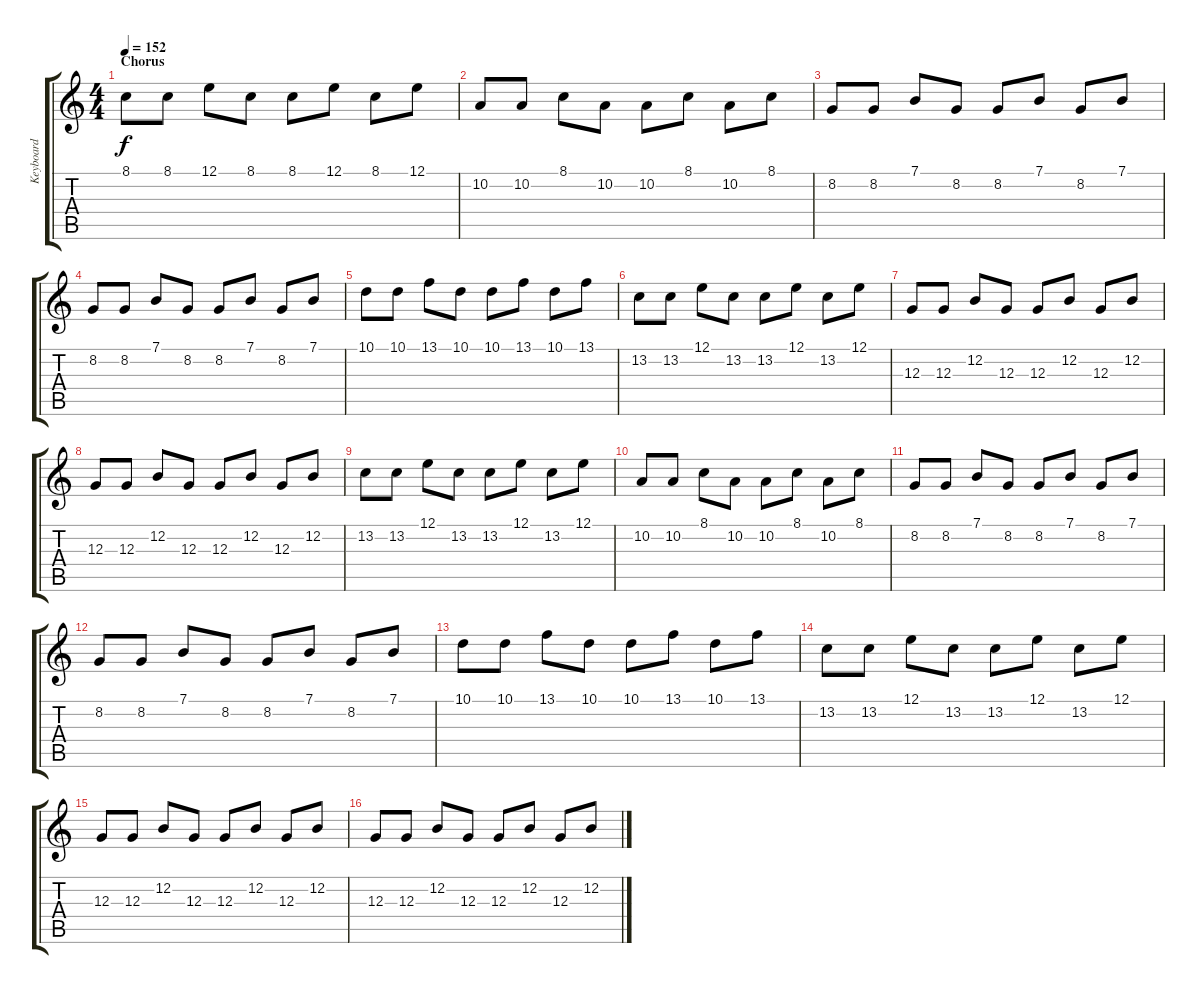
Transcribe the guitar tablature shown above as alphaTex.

\track ("Keyboard" "Keyboard") {instrument stringensemble1}
\staff {score tabs}
\tuning (E4 B3 G3 D3 A2 E2) {hide}
\ts (4 4)
\section ("" "Chorus")
\tempo 152
\clef g2
\ks c
8.1.8{dy f} 8.1.8 12.1.8 8.1.8 8.1.8 12.1.8 8.1.8 12.1.8 |
10.2.8 10.2.8 8.1.8 10.2.8 10.2.8 8.1.8 10.2.8 8.1.8 |
8.2.8 8.2.8 7.1.8 8.2.8 8.2.8 7.1.8 8.2.8 7.1.8 |
8.2.8 8.2.8 7.1.8 8.2.8 8.2.8 7.1.8 8.2.8 7.1.8 |
10.1.8 10.1.8 13.1.8 10.1.8 10.1.8 13.1.8 10.1.8 13.1.8 |
13.2.8 13.2.8 12.1.8 13.2.8 13.2.8 12.1.8 13.2.8 12.1.8 |
12.3.8 12.3.8 12.2.8 12.3.8 12.3.8 12.2.8 12.3.8 12.2.8 |
12.3.8 12.3.8 12.2.8 12.3.8 12.3.8 12.2.8 12.3.8 12.2.8 |
13.2.8 13.2.8 12.1.8 13.2.8 13.2.8 12.1.8 13.2.8 12.1.8 |
10.2.8 10.2.8 8.1.8 10.2.8 10.2.8 8.1.8 10.2.8 8.1.8 |
8.2.8 8.2.8 7.1.8 8.2.8 8.2.8 7.1.8 8.2.8 7.1.8 |
8.2.8 8.2.8 7.1.8 8.2.8 8.2.8 7.1.8 8.2.8 7.1.8 |
10.1.8 10.1.8 13.1.8 10.1.8 10.1.8 13.1.8 10.1.8 13.1.8 |
13.2.8 13.2.8 12.1.8 13.2.8 13.2.8 12.1.8 13.2.8 12.1.8 |
12.3.8 12.3.8 12.2.8 12.3.8 12.3.8 12.2.8 12.3.8 12.2.8 |
12.3.8 12.3.8 12.2.8 12.3.8 12.3.8 12.2.8 12.3.8 12.2.8
